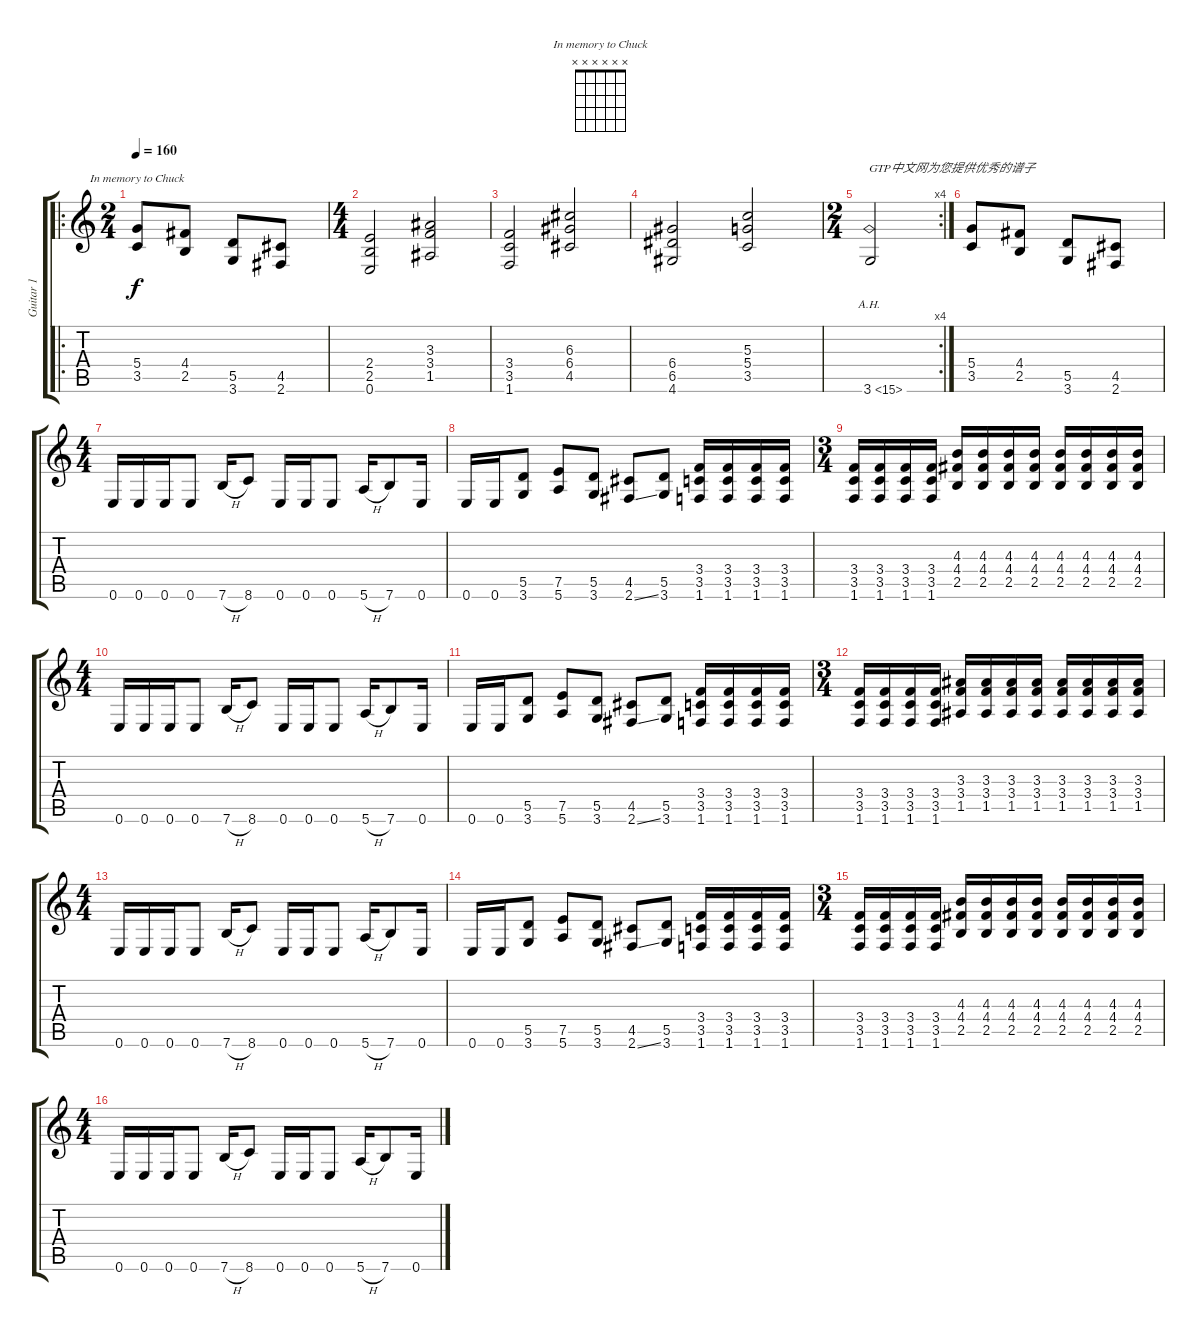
\track ("Guitar 1" "Guitar 1") {instrument distortionguitar}
\staff {score tabs}
\tuning (E4 B3 G3 D3 A2 E2) {hide}
\chord ("In memory to Chuck" x x x x x x)
\ro
\ts (2 4)
\tempo 160
\clef g2
\ks c
(5.4 3.5).8{ch "In memory to Chuck" dy f instrument distortionguitar} (4.4 2.5).8 (5.5 3.6).8 (4.5 2.6).8 |
\ts (4 4)
(2.4 2.5 0.6).2 (3.3 3.4 1.5).2 |
(3.4 3.5 1.6).2 (6.3 6.4 4.5).2 |
(6.4 6.5 4.6).2 (5.3 5.4 3.5).2 |
\rc 4
\ts (2 4)
3.6{ah 12}.2{txt "GTP中文网为您提供优秀的谱子"} |
(5.4 3.5).8 (4.4 2.5).8 (5.5 3.6).8 (4.5 2.6).8 |
\ts (4 4)
0.6.16 0.6.16 0.6.16 0.6.8 7.6{h}.16 8.6.8 0.6.16 0.6.16 0.6.8 5.6{h}.16 7.6.8 0.6.16 |
0.6.16 0.6.16 (5.5 3.6).8 (7.5 5.6).8 (5.5 3.6).8 (4.5 2.6{ss}).8 (5.5 3.6).8 (3.4 3.5 1.6).16 (3.4 3.5 1.6).16 (3.4 3.5 1.6).16 (3.4 3.5 1.6).16 |
\ts (3 4)
(3.4 3.5 1.6).16 (3.4 3.5 1.6).16 (3.4 3.5 1.6).16 (3.4 3.5 1.6).16 (4.3 4.4 2.5).16 (4.3 4.4 2.5).16 (4.3 4.4 2.5).16 (4.3 4.4 2.5).16 (4.3 4.4 2.5).16 (4.3 4.4 2.5).16 (4.3 4.4 2.5).16 (4.3 4.4 2.5).16 |
\ts (4 4)
0.6.16 0.6.16 0.6.16 0.6.8 7.6{h}.16 8.6.8 0.6.16 0.6.16 0.6.8 5.6{h}.16 7.6.8 0.6.16 |
0.6.16 0.6.16 (5.5 3.6).8 (7.5 5.6).8 (5.5 3.6).8 (4.5 2.6{ss}).8 (5.5 3.6).8 (3.4 3.5 1.6).16 (3.4 3.5 1.6).16 (3.4 3.5 1.6).16 (3.4 3.5 1.6).16 |
\ts (3 4)
(3.4 3.5 1.6).16 (3.4 3.5 1.6).16 (3.4 3.5 1.6).16 (3.4 3.5 1.6).16 (3.3 3.4 1.5).16 (3.3 3.4 1.5).16 (3.3 3.4 1.5).16 (3.3 3.4 1.5).16 (3.3 3.4 1.5).16 (3.3 3.4 1.5).16 (3.3 3.4 1.5).16 (3.3 3.4 1.5).16 |
\ts (4 4)
0.6.16 0.6.16 0.6.16 0.6.8 7.6{h}.16 8.6.8 0.6.16 0.6.16 0.6.8 5.6{h}.16 7.6.8 0.6.16 |
0.6.16 0.6.16 (5.5 3.6).8 (7.5 5.6).8 (5.5 3.6).8 (4.5 2.6{ss}).8 (5.5 3.6).8 (3.4 3.5 1.6).16 (3.4 3.5 1.6).16 (3.4 3.5 1.6).16 (3.4 3.5 1.6).16 |
\ts (3 4)
(3.4 3.5 1.6).16 (3.4 3.5 1.6).16 (3.4 3.5 1.6).16 (3.4 3.5 1.6).16 (4.3 4.4 2.5).16 (4.3 4.4 2.5).16 (4.3 4.4 2.5).16 (4.3 4.4 2.5).16 (4.3 4.4 2.5).16 (4.3 4.4 2.5).16 (4.3 4.4 2.5).16 (4.3 4.4 2.5).16 |
\ts (4 4)
0.6.16 0.6.16 0.6.16 0.6.8 7.6{h}.16 8.6.8 0.6.16 0.6.16 0.6.8 5.6{h}.16 7.6.8 0.6.16
